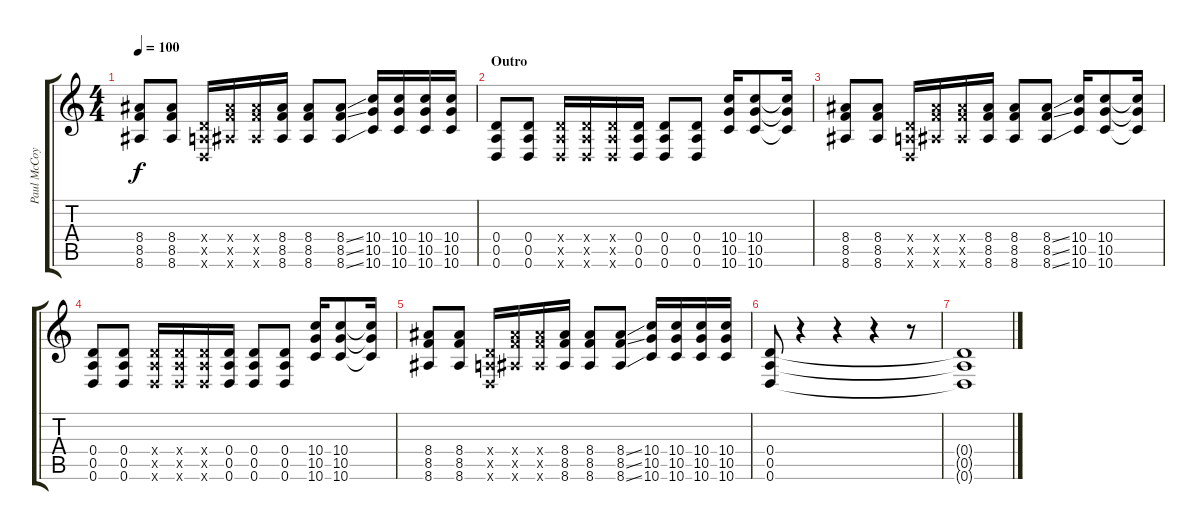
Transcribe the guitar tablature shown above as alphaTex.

\track ("Paul McCoy" "Paul McCoy") {instrument distortionguitar}
\staff {score tabs}
\tuning (E4 B3 G3 D3 A2 D2) {hide}
\ts (4 4)
\tempo 100
\clef g2
\ks c
(8.4 8.5 8.6).8{dy f} (8.4 8.5 8.6).8 (0.4{x} 0.5{x} 0.6{x}).16 (8.4{x} 8.5{x} 8.6{x}).16 (8.4{x} 8.5{x} 8.6{x}).16 (8.4 8.5 8.6).16 (8.4 8.5 8.6).8 (8.4{ss} 8.5{ss} 8.6{ss}).8 (10.4 10.5 10.6).16 (10.4 10.5 10.6).16 (10.4 10.5 10.6).16 (10.4 10.5 10.6).16 |
\section ("" "Outro")
(0.4 0.5 0.6).8 (0.4 0.5 0.6).8 (0.4{x} 0.5{x} 0.6{x}).16 (0.4{x} 0.5{x} 0.6{x}).16 (0.4{x} 0.5{x} 0.6{x}).16 (0.4 0.5 0.6).16 (0.4 0.5 0.6).8 (0.4 0.5 0.6).8 (10.4 10.5 10.6).16 (10.4 10.5 10.6).8 (10.4{t} 10.5{t} 10.6{t}).16 |
(8.4 8.5 8.6).8 (8.4 8.5 8.6).8 (0.4{x} 0.5{x} 0.6{x}).16 (8.4{x} 8.5{x} 8.6{x}).16 (8.4{x} 8.5{x} 8.6{x}).16 (8.4 8.5 8.6).16 (8.4 8.5 8.6).8 (8.4{ss} 8.5{ss} 8.6{ss}).8 (10.4 10.5 10.6).16 (10.4 10.5 10.6).8 (10.4{t} 10.5{t} 10.6{t}).16 |
(0.4 0.5 0.6).8 (0.4 0.5 0.6).8 (0.4{x} 0.5{x} 0.6{x}).16 (0.4{x} 0.5{x} 0.6{x}).16 (0.4{x} 0.5{x} 0.6{x}).16 (0.4 0.5 0.6).16 (0.4 0.5 0.6).8 (0.4 0.5 0.6).8 (10.4 10.5 10.6).16 (10.4 10.5 10.6).8 (10.4{t} 10.5{t} 10.6{t}).16 |
(8.4 8.5 8.6).8 (8.4 8.5 8.6).8 (0.4{x} 0.5{x} 0.6{x}).16 (8.4{x} 8.5{x} 8.6{x}).16 (8.4{x} 8.5{x} 8.6{x}).16 (8.4 8.5 8.6).16 (8.4 8.5 8.6).8 (8.4{ss} 8.5{ss} 8.6{ss}).8 (10.4 10.5 10.6).16 (10.4 10.5 10.6).16 (10.4 10.5 10.6).16 (10.4 10.5 10.6).16 |
(0.4 0.5 0.6).8 r.4 r.4 r.4 r.8 |
(0.4{t} 0.5{t} 0.6{t}).1
